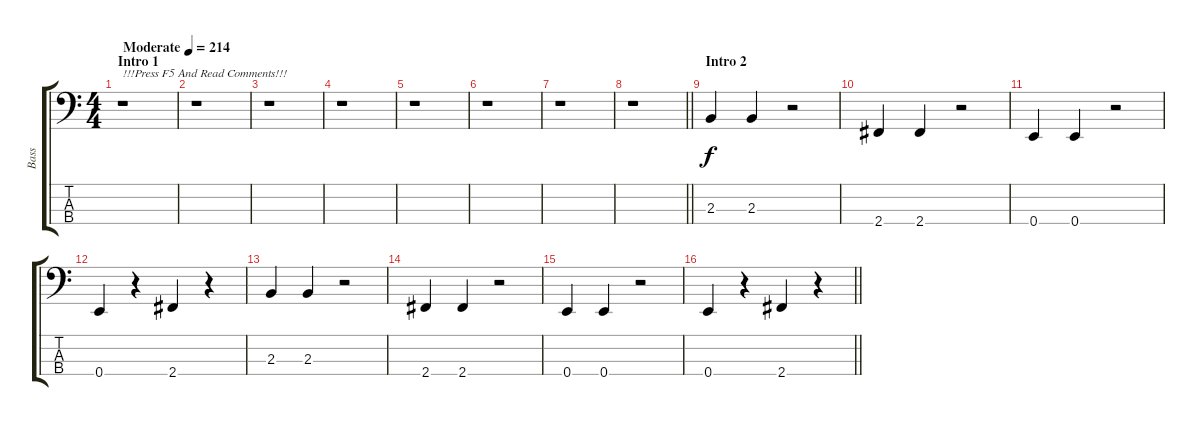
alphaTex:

\track ("Bass" "Bass") {instrument electricbassfinger}
\staff {score tabs}
\tuning (G2 D2 A1 E1) {hide}
\ts (4 4)
\section ("" "Intro 1")
\tempo (214 "Moderate")
\clef f4
\ks c
r.1{txt "!!!Press F5 And Read Comments!!!" dy f instrument electricbassfinger} |
r.1 |
r.1 |
r.1 |
r.1 |
r.1 |
r.1 |
\barLineRight lightlight
r.1 |
\section ("" "Intro 2")
2.3.4 2.3.4 r.2 |
2.4.4 2.4.4 r.2 |
0.4.4 0.4.4 r.2 |
0.4.4 r.4 2.4.4 r.4 |
2.3.4 2.3.4 r.2 |
2.4.4 2.4.4 r.2 |
0.4.4 0.4.4 r.2 |
\barLineRight lightlight
0.4.4 r.4 2.4.4 r.4
